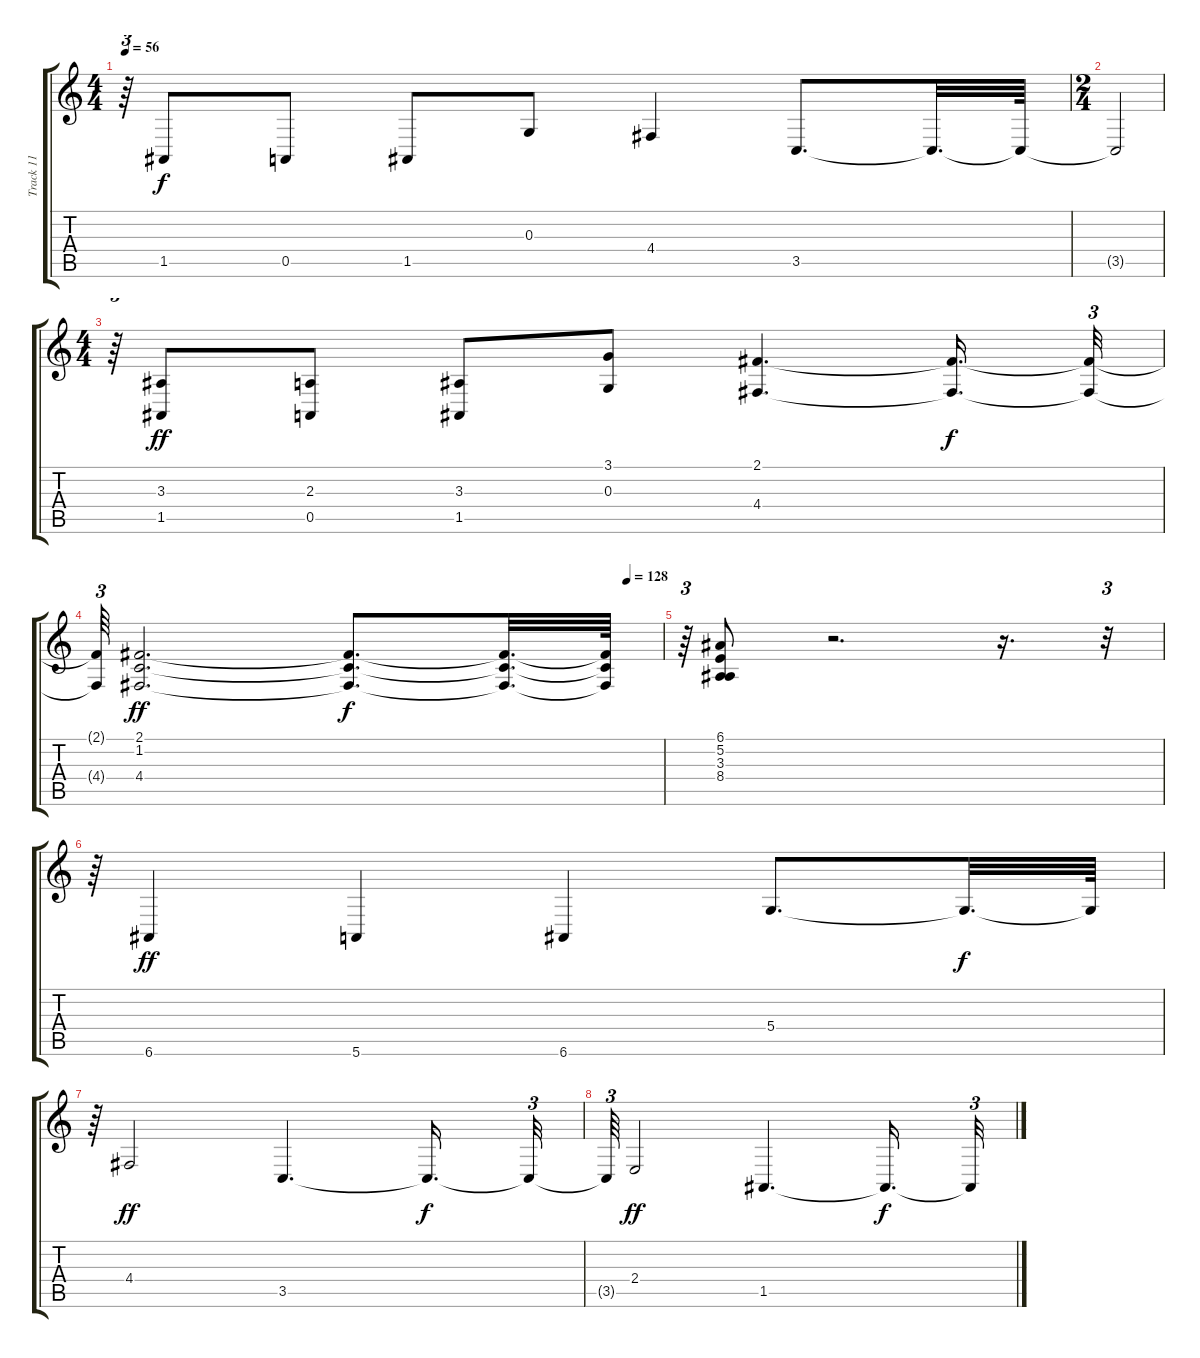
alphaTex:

\track ("Track 11" "Track 11") {instrument frenchhorn}
\staff {score tabs}
\tuning (E4 B3 G3 D3 A2 E2) {hide}
\ts (4 4)
\tempo 56
\clef g2
\ks c
r.64{tu (3 2) dy f} 1.5.8 0.5.8 1.5.8 0.3.8 4.4.4 3.5.8{d} 3.5{t}.32{d} 3.5{t}.64 |
\ts (2 4)
3.5{t}.2 |
\ts (4 4)
r.64{tu (3 2)} (3.3 1.5).8{dy ff} (2.3 0.5).8 (3.3 1.5).8 (3.1 0.3).8 (2.1 4.4).4{d} (2.1{t} 4.4{t}).16{d dy f} (2.1{t} 4.4{t}).32{tu (3 2)} |
\tempo (128 0.9375)
(2.1{t} 4.4{t}).64{tu (3 2)} (2.1 1.2 4.4).2{d dy ff} (2.1{t} 1.2{t} 4.4{t}).8{d dy f} (2.1{t} 1.2{t} 4.4{t}).32{d} (2.1{t} 1.2{t} 4.4{t}).64 |
r.64{tu (3 2)} (6.1 5.2 3.3 8.4).8 r.2{d} r.16{d} r.32{tu (3 2)} |
r.64{tu (3 2)} 6.6.4{dy ff} 5.6.4 6.6.4 5.4.8{d} 5.4{t}.32{d dy f} 5.4{t}.64 |
r.64{tu (3 2)} 4.4.2{dy ff} 3.5.4{d} 3.5{t}.16{d dy f} 3.5{t}.32{tu (3 2)} |
3.5{t}.64{tu (3 2)} 2.4.2{dy ff} 1.5.4{d} 1.5{t}.16{d dy f} 1.5{t}.32{tu (3 2)}
